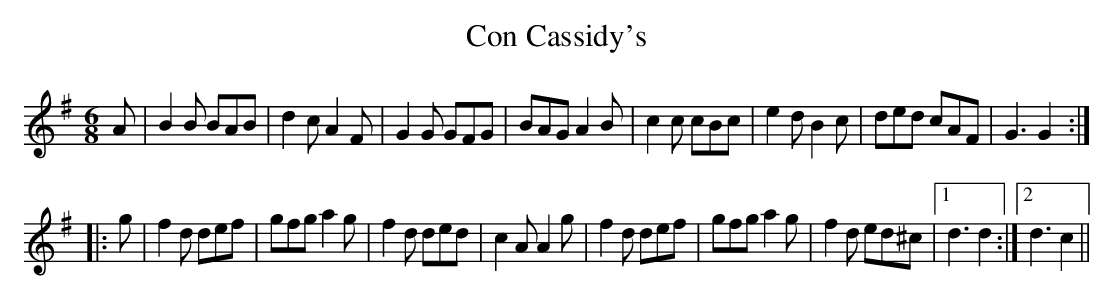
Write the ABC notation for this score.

X:1
T:Con Cassidy's
M:6/8
K:G
A|B2B BAB|d2c A2F|G2G GFG|BAG A2B|c2c cBc|e2d B2c|ded cAF|G3 G2:|
|:g|f2d def|gfg a2g|f2d ded|c2A A2g|f2d def|gfg a2g|f2d ed^c|1 d3 d2:|2 d3 c2||
